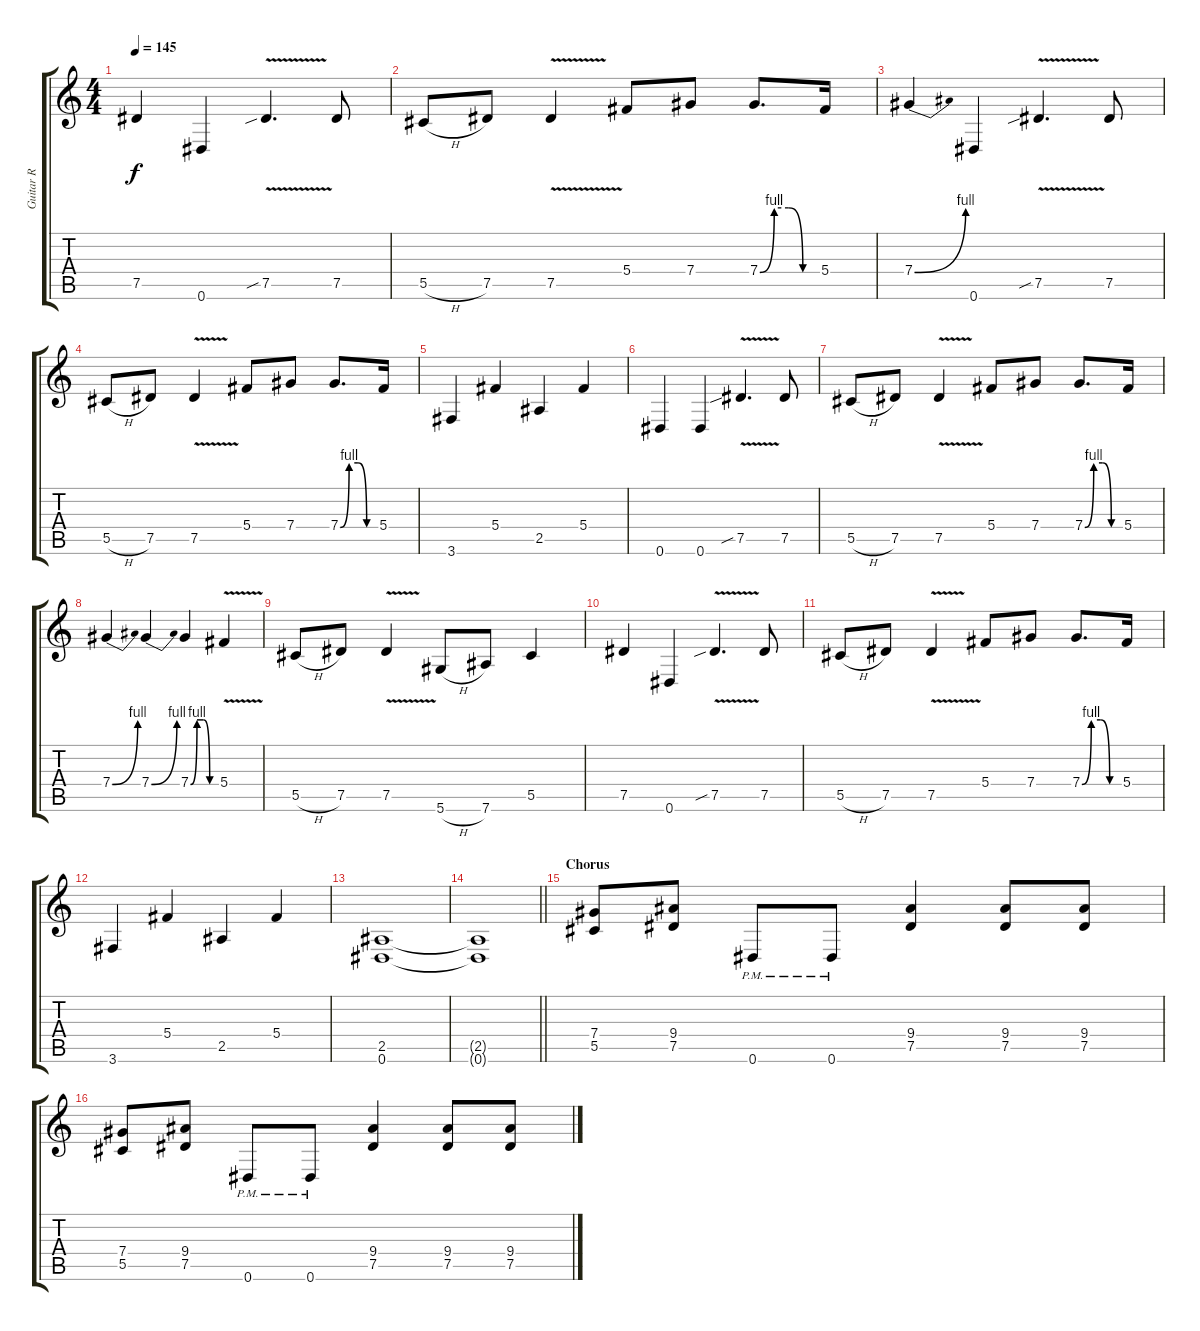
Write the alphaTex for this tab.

\track ("Guitar R" "Guitar R") {instrument distortionguitar}
\staff {score tabs}
\tuning (Eb4 Bb3 Gb3 Db3 Ab2 Eb2) {hide}
\ts (4 4)
\tempo 145
\clef g2
\ks c
7.5.4{dy f} 0.6.4 7.5{v sib}.4{d} 7.5.8 |
5.5{h}.8 7.5.8 7.5{v}.4 5.4.8 7.4.8 7.4{be (custom 0 0 15 4 30 4 45 0 60 0)}.8{d} 5.4.16 |
7.4{be (bend 0 0 60 4)}.4 0.6.4 7.5{v sib}.4{d} 7.5.8 |
5.5{h}.8 7.5.8 7.5{v}.4 5.4.8 7.4.8 7.4{be (custom 0 0 15 4 30 4 45 0 60 0)}.8{d} 5.4.16 |
3.6.4 5.4.4 2.5.4 5.4.4 |
0.6.4 0.6.4 7.5{v sib}.4{d} 7.5.8 |
5.5{h}.8 7.5.8 7.5{v}.4 5.4.8 7.4.8 7.4{be (custom 0 0 15 4 30 4 45 0 60 0)}.8{d} 5.4.16 |
7.4{be (bend 0 0 60 4)}.4 7.4{be (bend 0 0 60 4)}.4 7.4{be (custom 0 0 15 4 30 4 45 0 60 0)}.4 5.4{v}.4 |
5.5{h}.8 7.5.8 7.5{v}.4 5.6{h}.8 7.6.8 5.5.4 |
7.5.4 0.6.4 7.5{v sib}.4{d} 7.5.8 |
5.5{h}.8 7.5.8 7.5{v}.4 5.4.8 7.4.8 7.4{be (custom 0 0 15 4 30 4 45 0 60 0)}.8{d} 5.4.16 |
3.6.4 5.4.4 2.5.4 5.4.4 |
(2.5 0.6).1 |
\barLineRight lightlight
(2.5{t} 0.6{t}).1 |
\section ("" "Chorus")
(7.4 5.5).8 (9.4 7.5).8 0.6{pm}.8 0.6{pm}.8 (9.4 7.5).4 (9.4 7.5).8 (9.4 7.5).8 |
(7.4 5.5).8 (9.4 7.5).8 0.6{pm}.8 0.6{pm}.8 (9.4 7.5).4 (9.4 7.5).8 (9.4 7.5).8
